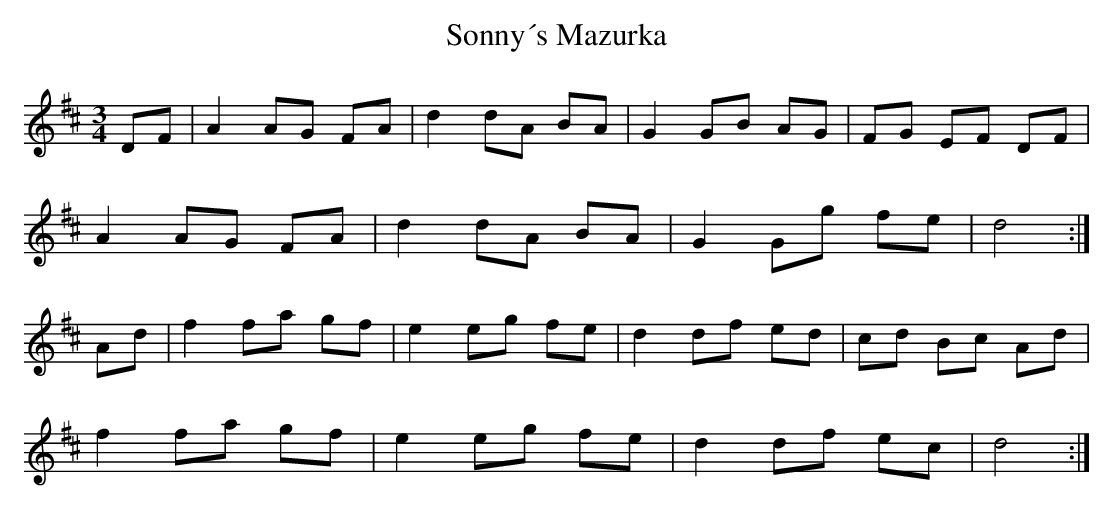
X:1
T:Sonny´s Mazurka
M:3/4
L:1/8
K:D
DF|A2 AG FA|d2 dA BA|G2 GB AG|FG EF DF|!
A2 AG FA|d2 dA BA|G2 Gg fe|d4:|!
Ad|f2fa gf|e2 eg fe|d2 df ed|cd Bc Ad|!
f2 fa gf|e2 eg fe|d2 df ec|d4:|!
